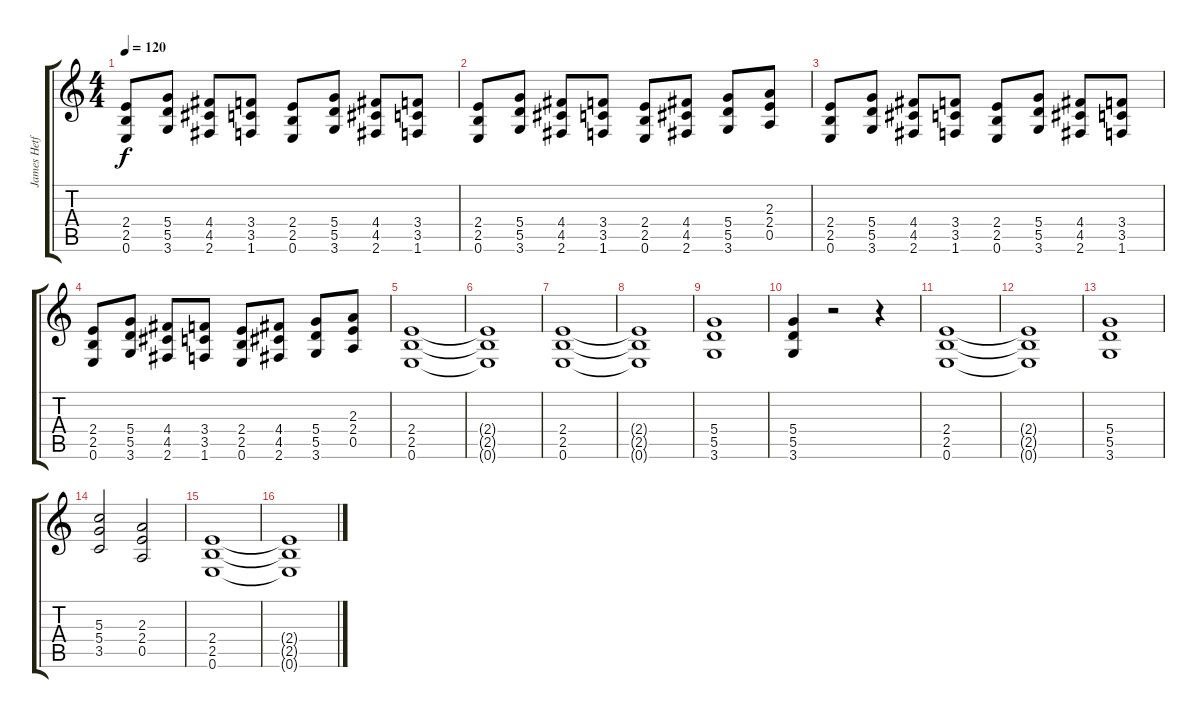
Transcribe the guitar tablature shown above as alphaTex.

\track ("James Hetfield" "James Hetf") {instrument distortionguitar}
\staff {score tabs}
\tuning (E4 B3 G3 D3 A2 E2) {hide}
\ts (4 4)
\tempo 120
\clef g2
\ks c
(2.4 2.5 0.6).8{dy f} (5.4 5.5 3.6).8 (4.4 4.5 2.6).8 (3.4 3.5 1.6).8 (2.4 2.5 0.6).8 (5.4 5.5 3.6).8 (4.4 4.5 2.6).8 (3.4 3.5 1.6).8 |
(2.4 2.5 0.6).8 (5.4 5.5 3.6).8 (4.4 4.5 2.6).8 (3.4 3.5 1.6).8 (2.4 2.5 0.6).8 (4.4 4.5 2.6).8 (5.4 5.5 3.6).8 (2.3 2.4 0.5).8 |
(2.4 2.5 0.6).8 (5.4 5.5 3.6).8 (4.4 4.5 2.6).8 (3.4 3.5 1.6).8 (2.4 2.5 0.6).8 (5.4 5.5 3.6).8 (4.4 4.5 2.6).8 (3.4 3.5 1.6).8 |
(2.4 2.5 0.6).8 (5.4 5.5 3.6).8 (4.4 4.5 2.6).8 (3.4 3.5 1.6).8 (2.4 2.5 0.6).8 (4.4 4.5 2.6).8 (5.4 5.5 3.6).8 (2.3 2.4 0.5).8 |
(2.4 2.5 0.6).1 |
(2.4{t} 2.5{t} 0.6{t}).1 |
(2.4 2.5 0.6).1 |
(2.4{t} 2.5{t} 0.6{t}).1 |
(5.4 5.5 3.6).1 |
(5.4 5.5 3.6).4 r.2 r.4 |
(2.4 2.5 0.6).1 |
(2.4{t} 2.5{t} 0.6{t}).1 |
(5.4 5.5 3.6).1 |
(5.3 5.4 3.5).2 (2.3 2.4 0.5).2 |
(2.4 2.5 0.6).1 |
(2.4{t} 2.5{t} 0.6{t}).1
